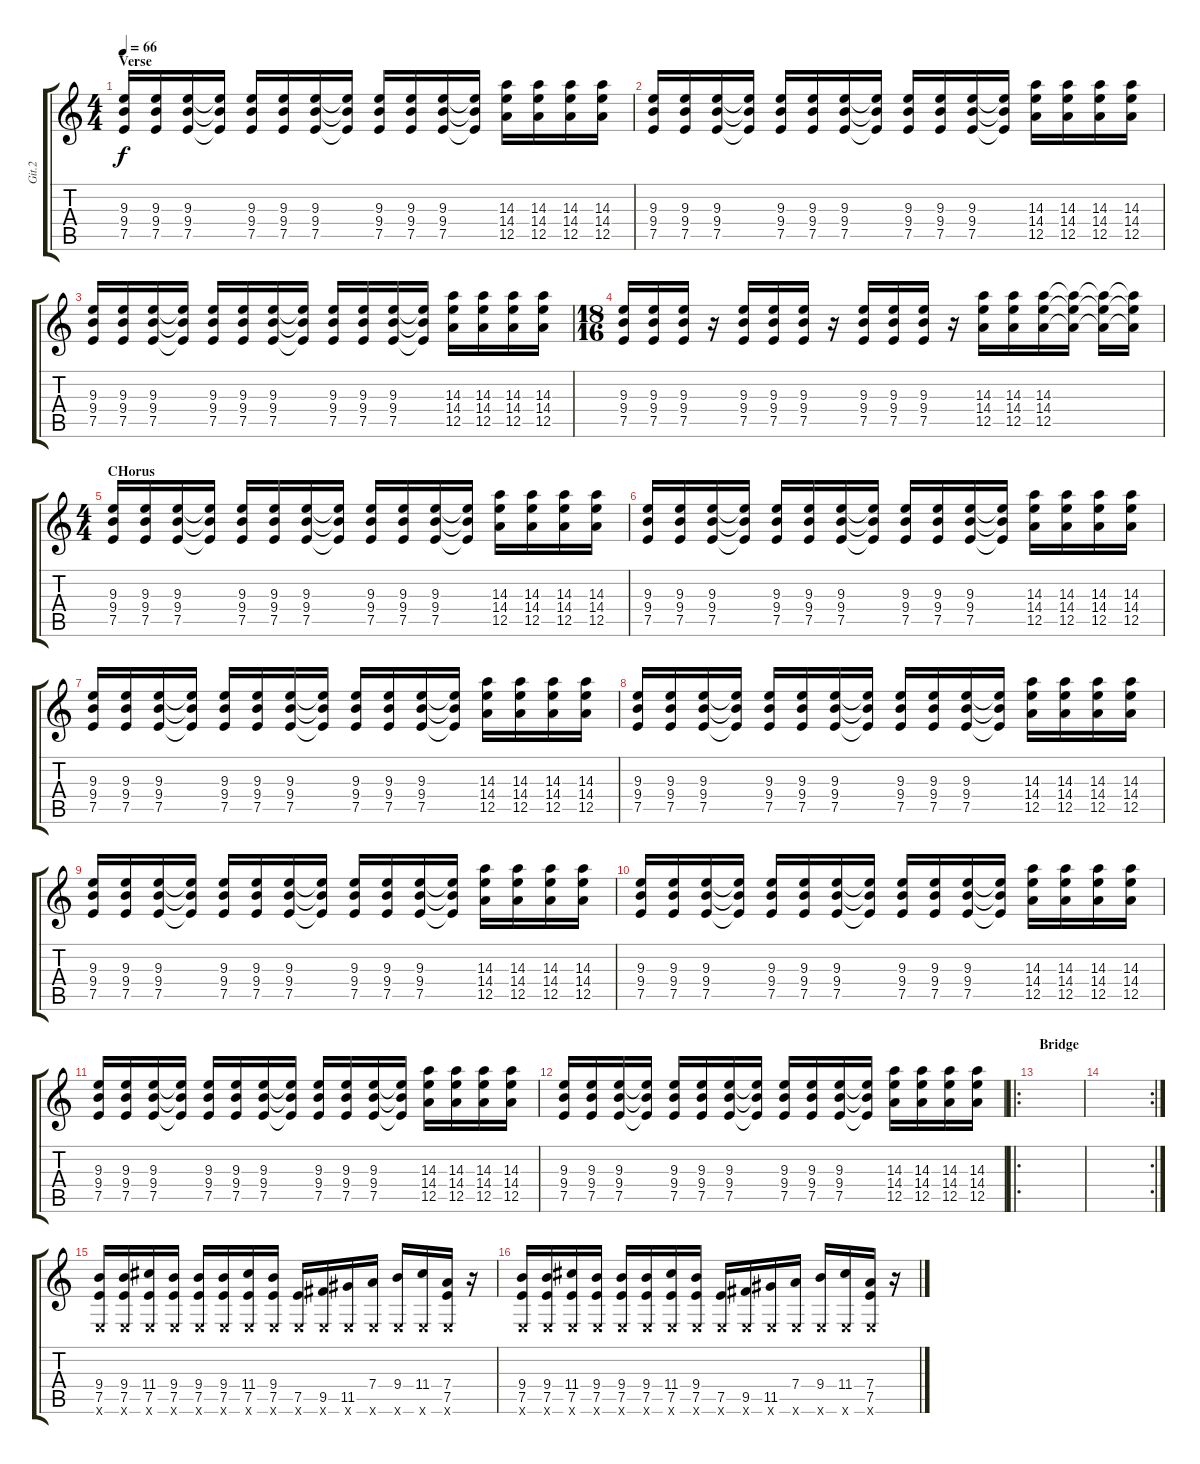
\track ("Git.2" "Git.2") {instrument distortionguitar}
\staff {score tabs}
\tuning (E4 B3 G3 D3 A2 E2) {hide}
\ts (4 4)
\section ("" "Verse")
\tempo 66
\clef g2
\ks c
(9.3 9.4 7.5).16{dy f} (9.3 9.4 7.5).16 (9.3 9.4 7.5).16 (9.3{t} 9.4{t} 7.5{t}).16 (9.3 9.4 7.5).16{volume 13} (9.3 9.4 7.5).16 (9.3 9.4 7.5).16 (9.3{t} 9.4{t} 7.5{t}).16 (9.3 9.4 7.5).16 (9.3 9.4 7.5).16 (9.3 9.4 7.5).16 (9.3{t} 9.4{t} 7.5{t}).16 (14.3 14.4 12.5).16 (14.3 14.4 12.5).16 (14.3 14.4 12.5).16 (14.3 14.4 12.5).16 |
(9.3 9.4 7.5).16 (9.3 9.4 7.5).16 (9.3 9.4 7.5).16 (9.3{t} 9.4{t} 7.5{t}).16 (9.3 9.4 7.5).16{volume 13} (9.3 9.4 7.5).16 (9.3 9.4 7.5).16 (9.3{t} 9.4{t} 7.5{t}).16 (9.3 9.4 7.5).16 (9.3 9.4 7.5).16 (9.3 9.4 7.5).16 (9.3{t} 9.4{t} 7.5{t}).16 (14.3 14.4 12.5).16 (14.3 14.4 12.5).16 (14.3 14.4 12.5).16 (14.3 14.4 12.5).16 |
(9.3 9.4 7.5).16 (9.3 9.4 7.5).16 (9.3 9.4 7.5).16 (9.3{t} 9.4{t} 7.5{t}).16 (9.3 9.4 7.5).16{volume 13} (9.3 9.4 7.5).16 (9.3 9.4 7.5).16 (9.3{t} 9.4{t} 7.5{t}).16 (9.3 9.4 7.5).16 (9.3 9.4 7.5).16 (9.3 9.4 7.5).16 (9.3{t} 9.4{t} 7.5{t}).16 (14.3 14.4 12.5).16 (14.3 14.4 12.5).16 (14.3 14.4 12.5).16 (14.3 14.4 12.5).16 |
\ts (18 16)
(9.3 9.4 7.5).16 (9.3 9.4 7.5).16 (9.3 9.4 7.5).16 r.16 (9.3 9.4 7.5).16{volume 13} (9.3 9.4 7.5).16 (9.3 9.4 7.5).16 r.16 (9.3 9.4 7.5).16 (9.3 9.4 7.5).16 (9.3 9.4 7.5).16 r.16{volume 10} (14.3 14.4 12.5).16 (14.3 14.4 12.5).16 (14.3 14.4 12.5).16 (14.3{t} 14.4{t} 12.5{t}).16 (14.3{t} 14.4{t} 12.5{t}).16 (14.3{t} 14.4{t} 12.5{t}).16{volume 11} |
\ts (4 4)
\section ("" "CHorus")
(9.3 9.4 7.5).16 (9.3 9.4 7.5).16 (9.3 9.4 7.5).16 (9.3{t} 9.4{t} 7.5{t}).16 (9.3 9.4 7.5).16{volume 11} (9.3 9.4 7.5).16 (9.3 9.4 7.5).16 (9.3{t} 9.4{t} 7.5{t}).16 (9.3 9.4 7.5).16 (9.3 9.4 7.5).16 (9.3 9.4 7.5).16 (9.3{t} 9.4{t} 7.5{t}).16 (14.3 14.4 12.5).16 (14.3 14.4 12.5).16 (14.3 14.4 12.5).16 (14.3 14.4 12.5).16 |
(9.3 9.4 7.5).16 (9.3 9.4 7.5).16 (9.3 9.4 7.5).16 (9.3{t} 9.4{t} 7.5{t}).16 (9.3 9.4 7.5).16{volume 11} (9.3 9.4 7.5).16 (9.3 9.4 7.5).16 (9.3{t} 9.4{t} 7.5{t}).16 (9.3 9.4 7.5).16 (9.3 9.4 7.5).16 (9.3 9.4 7.5).16 (9.3{t} 9.4{t} 7.5{t}).16 (14.3 14.4 12.5).16 (14.3 14.4 12.5).16 (14.3 14.4 12.5).16 (14.3 14.4 12.5).16 |
(9.3 9.4 7.5).16 (9.3 9.4 7.5).16 (9.3 9.4 7.5).16 (9.3{t} 9.4{t} 7.5{t}).16 (9.3 9.4 7.5).16{volume 11} (9.3 9.4 7.5).16 (9.3 9.4 7.5).16 (9.3{t} 9.4{t} 7.5{t}).16 (9.3 9.4 7.5).16 (9.3 9.4 7.5).16 (9.3 9.4 7.5).16 (9.3{t} 9.4{t} 7.5{t}).16 (14.3 14.4 12.5).16 (14.3 14.4 12.5).16 (14.3 14.4 12.5).16 (14.3 14.4 12.5).16 |
(9.3 9.4 7.5).16 (9.3 9.4 7.5).16 (9.3 9.4 7.5).16 (9.3{t} 9.4{t} 7.5{t}).16 (9.3 9.4 7.5).16{volume 11} (9.3 9.4 7.5).16 (9.3 9.4 7.5).16 (9.3{t} 9.4{t} 7.5{t}).16 (9.3 9.4 7.5).16 (9.3 9.4 7.5).16 (9.3 9.4 7.5).16 (9.3{t} 9.4{t} 7.5{t}).16 (14.3 14.4 12.5).16 (14.3 14.4 12.5).16 (14.3 14.4 12.5).16 (14.3 14.4 12.5).16 |
(9.3 9.4 7.5).16 (9.3 9.4 7.5).16 (9.3 9.4 7.5).16 (9.3{t} 9.4{t} 7.5{t}).16 (9.3 9.4 7.5).16{volume 11} (9.3 9.4 7.5).16 (9.3 9.4 7.5).16 (9.3{t} 9.4{t} 7.5{t}).16 (9.3 9.4 7.5).16 (9.3 9.4 7.5).16 (9.3 9.4 7.5).16 (9.3{t} 9.4{t} 7.5{t}).16 (14.3 14.4 12.5).16 (14.3 14.4 12.5).16 (14.3 14.4 12.5).16 (14.3 14.4 12.5).16 |
(9.3 9.4 7.5).16 (9.3 9.4 7.5).16 (9.3 9.4 7.5).16 (9.3{t} 9.4{t} 7.5{t}).16 (9.3 9.4 7.5).16{volume 11} (9.3 9.4 7.5).16 (9.3 9.4 7.5).16 (9.3{t} 9.4{t} 7.5{t}).16 (9.3 9.4 7.5).16 (9.3 9.4 7.5).16 (9.3 9.4 7.5).16 (9.3{t} 9.4{t} 7.5{t}).16 (14.3 14.4 12.5).16 (14.3 14.4 12.5).16 (14.3 14.4 12.5).16 (14.3 14.4 12.5).16 |
(9.3 9.4 7.5).16 (9.3 9.4 7.5).16 (9.3 9.4 7.5).16 (9.3{t} 9.4{t} 7.5{t}).16 (9.3 9.4 7.5).16{volume 11} (9.3 9.4 7.5).16 (9.3 9.4 7.5).16 (9.3{t} 9.4{t} 7.5{t}).16 (9.3 9.4 7.5).16 (9.3 9.4 7.5).16 (9.3 9.4 7.5).16 (9.3{t} 9.4{t} 7.5{t}).16 (14.3 14.4 12.5).16 (14.3 14.4 12.5).16 (14.3 14.4 12.5).16 (14.3 14.4 12.5).16 |
(9.3 9.4 7.5).16 (9.3 9.4 7.5).16 (9.3 9.4 7.5).16 (9.3{t} 9.4{t} 7.5{t}).16 (9.3 9.4 7.5).16{volume 11} (9.3 9.4 7.5).16 (9.3 9.4 7.5).16 (9.3{t} 9.4{t} 7.5{t}).16 (9.3 9.4 7.5).16 (9.3 9.4 7.5).16 (9.3 9.4 7.5).16 (9.3{t} 9.4{t} 7.5{t}).16 (14.3 14.4 12.5).16 (14.3 14.4 12.5).16 (14.3 14.4 12.5).16 (14.3 14.4 12.5).16 |
\ro
\section ("" "Bridge")
|
\rc 2
|
(9.4 7.5 0.6{x}).16{volume 10} (9.4 7.5 0.6{x}).16 (11.4 7.5 0.6{x}).16 (9.4 7.5 0.6{x}).16 (9.4 7.5 0.6{x}).16 (9.4 7.5 0.6{x}).16 (11.4 7.5 0.6{x}).16 (9.4 7.5 0.6{x}).16 (7.5 0.6{x}).16 (9.5 0.6{x}).16 (11.5 0.6{x}).16 (7.4 0.6{x}).16 (9.4 0.6{x}).16 (11.4 0.6{x}).16 (7.4 7.5 0.6{x}).16 r.16 |
(9.4 7.5 0.6{x}).16{volume 10} (9.4 7.5 0.6{x}).16 (11.4 7.5 0.6{x}).16 (9.4 7.5 0.6{x}).16 (9.4 7.5 0.6{x}).16 (9.4 7.5 0.6{x}).16 (11.4 7.5 0.6{x}).16 (9.4 7.5 0.6{x}).16 (7.5 0.6{x}).16 (9.5 0.6{x}).16 (11.5 0.6{x}).16 (7.4 0.6{x}).16 (9.4 0.6{x}).16 (11.4 0.6{x}).16 (7.4 7.5 0.6{x}).16 r.16{volume 12}
